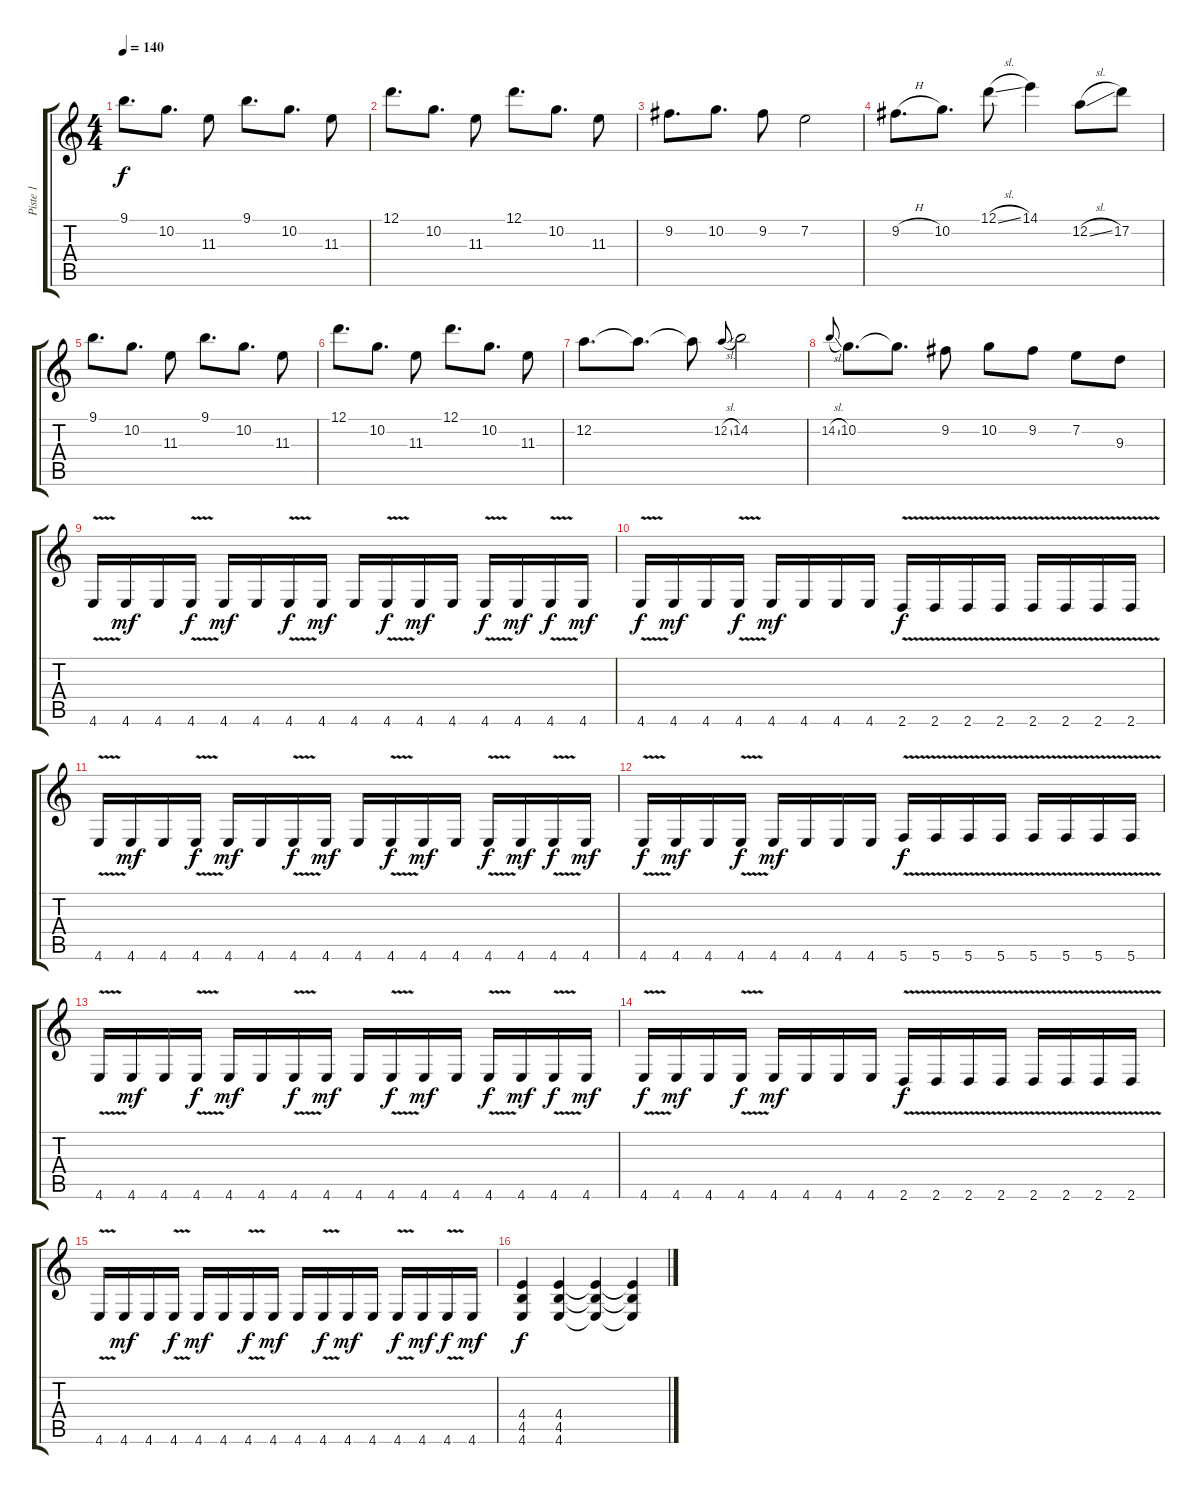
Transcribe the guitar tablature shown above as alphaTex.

\track ("Piste 1" "Piste 1") {instrument distortionguitar}
\staff {score tabs}
\tuning (D4 A3 F3 C3 G2 C2) {hide}
\ts (4 4)
\tempo 140
\clef g2
\ks c
9.1.8{d dy f} 10.2.8{d} 11.3.8 9.1.8{d} 10.2.8{d} 11.3.8 |
12.1.8{d} 10.2.8{d} 11.3.8 12.1.8{d} 10.2.8{d} 11.3.8 |
9.2.8{d} 10.2.8{d} 9.2.8 7.2.2 |
9.2{h}.8{d} 10.2.8{d} 12.1{sl}.8 14.1.4 12.2{sl}.8 17.2.8 |
9.1.8{d} 10.2.8{d} 11.3.8 9.1.8{d} 10.2.8{d} 11.3.8 |
12.1.8{d} 10.2.8{d} 11.3.8 12.1.8{d} 10.2.8{d} 11.3.8 |
12.2.8{d} 12.2{t}.8{d} 12.2{t}.8 12.2{sl}.8{gr onbeat} 14.2.2 |
14.2{sl}.8{gr onbeat} 10.2.8{d} 10.2{t}.8{d} 9.2.8 10.2.8 9.2.8 7.2.8 9.3.8 |
4.6{v}.16 4.6.16{dy mf} 4.6.16 4.6{v}.16{dy f} 4.6.16{dy mf} 4.6.16 4.6{v}.16{dy f} 4.6.16{dy mf} 4.6.16 4.6{v}.16{dy f} 4.6.16{dy mf} 4.6.16 4.6{v}.16{dy f} 4.6.16{dy mf} 4.6{v}.16{dy f} 4.6.16{dy mf} |
4.6{v}.16{dy f} 4.6.16{dy mf} 4.6.16 4.6{v}.16{dy f} 4.6.16{dy mf} 4.6.16 4.6.16 4.6.16 2.6{v}.16{dy f} 2.6{v}.16 2.6{v}.16 2.6{v}.16 2.6{v}.16 2.6{v}.16 2.6{v}.16 2.6{v}.16 |
4.6{v}.16 4.6.16{dy mf} 4.6.16 4.6{v}.16{dy f} 4.6.16{dy mf} 4.6.16 4.6{v}.16{dy f} 4.6.16{dy mf} 4.6.16 4.6{v}.16{dy f} 4.6.16{dy mf} 4.6.16 4.6{v}.16{dy f} 4.6.16{dy mf} 4.6{v}.16{dy f} 4.6.16{dy mf} |
4.6{v}.16{dy f} 4.6.16{dy mf} 4.6.16 4.6{v}.16{dy f} 4.6.16{dy mf} 4.6.16 4.6.16 4.6.16 5.6{v}.16{dy f} 5.6{v}.16 5.6{v}.16 5.6{v}.16 5.6{v}.16 5.6{v}.16 5.6{v}.16 5.6{v}.16 |
4.6{v}.16 4.6.16{dy mf} 4.6.16 4.6{v}.16{dy f} 4.6.16{dy mf} 4.6.16 4.6{v}.16{dy f} 4.6.16{dy mf} 4.6.16 4.6{v}.16{dy f} 4.6.16{dy mf} 4.6.16 4.6{v}.16{dy f} 4.6.16{dy mf} 4.6{v}.16{dy f} 4.6.16{dy mf} |
4.6{v}.16{dy f} 4.6.16{dy mf} 4.6.16 4.6{v}.16{dy f} 4.6.16{dy mf} 4.6.16 4.6.16 4.6.16 2.6{v}.16{dy f} 2.6{v}.16 2.6{v}.16 2.6{v}.16 2.6{v}.16 2.6{v}.16 2.6{v}.16 2.6{v}.16 |
4.6{v}.16 4.6.16{dy mf} 4.6.16 4.6{v}.16{dy f} 4.6.16{dy mf} 4.6.16 4.6{v}.16{dy f} 4.6.16{dy mf} 4.6.16 4.6{v}.16{dy f} 4.6.16{dy mf} 4.6.16 4.6{v}.16{dy f} 4.6.16{dy mf} 4.6{v}.16{dy f} 4.6.16{dy mf} |
(4.4 4.5 4.6).4{dy f} (4.4 4.5 4.6).4 (4.4{t} 4.5{t} 4.6{t}).4 (4.4{t} 4.5{t} 4.6{t}).4
